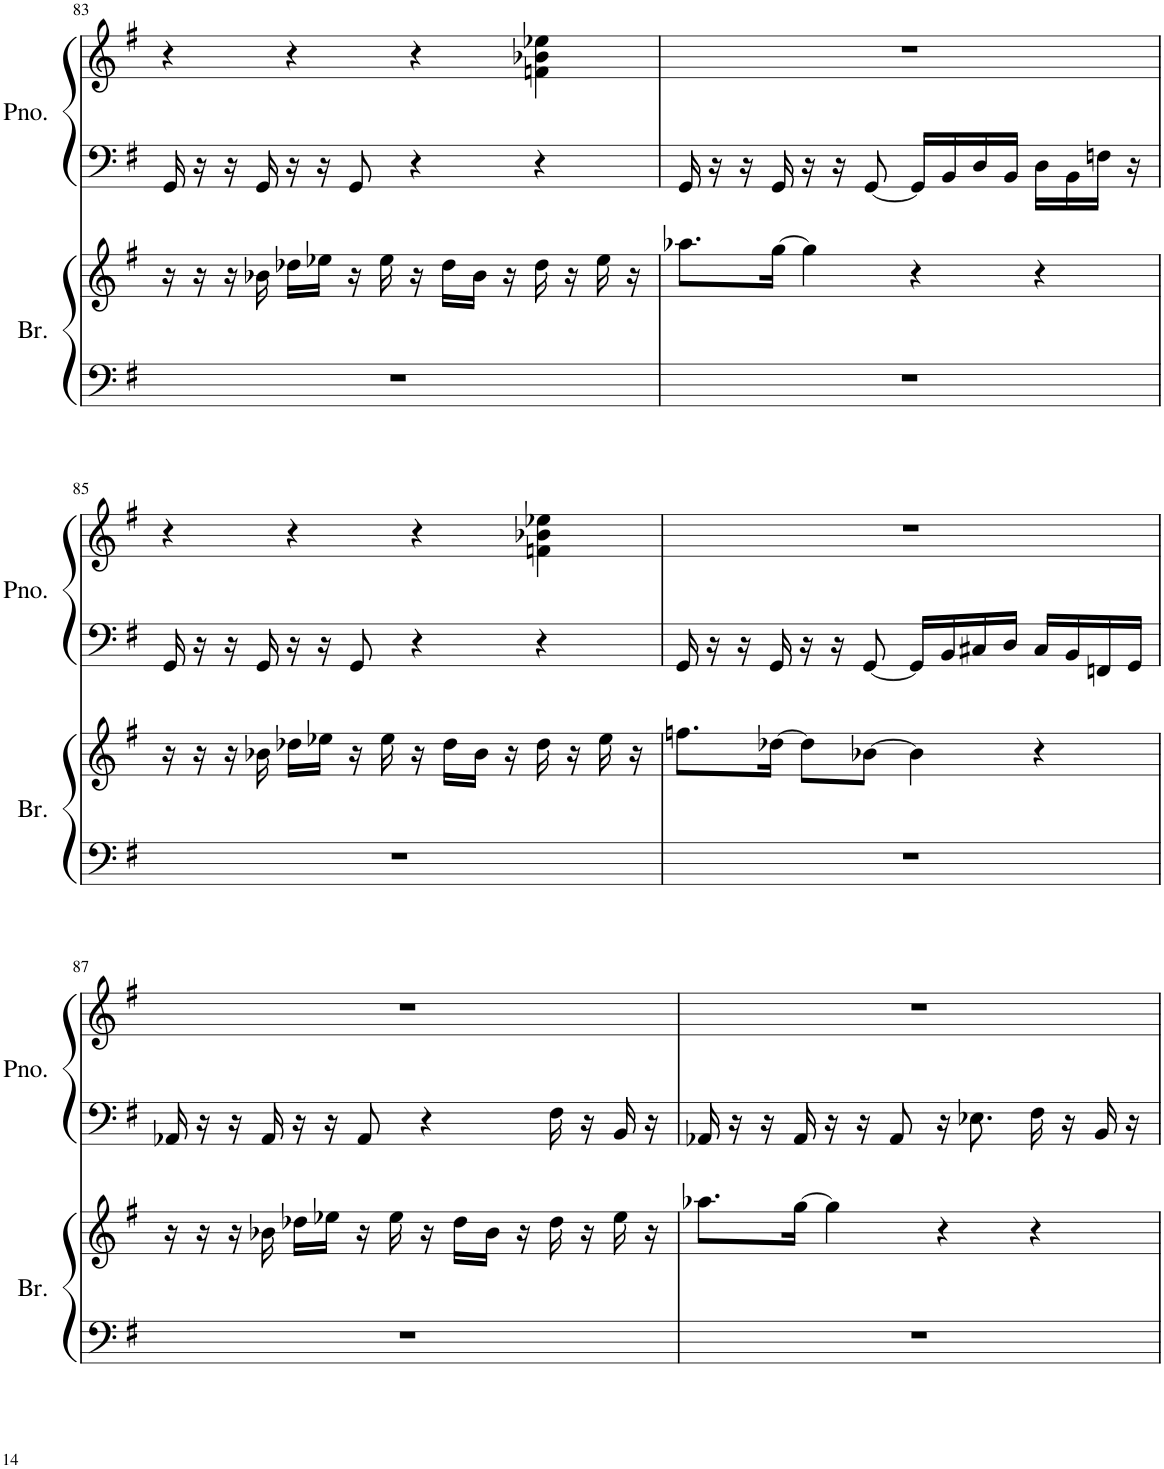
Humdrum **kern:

**kern	**kern	**kern	**kern
*part2	*part2	*part1	*part1
*staff4	*staff3	*staff2	*staff1
*I"Brass	*	*I"Piano	*
*I'Br.	*	*I'Pno.	*
!!LO:PB:g=z
*clefF4	*clefG2	*clefF4	*clefG2
*k[f#]	*k[f#]	*k[f#]	*k[f#]
*M4/4	*M4/4	*M4/4	*M4/4
=83	=83	=83	=83
1r	16r	16GG/	4r
.	16r	16r	.
.	16r	16r	.
.	16b-X\	16GG/	.
.	16dd-X\LL	16r	4r
.	16ee-X\JJ	16r	.
.	16r	8GG/	.
.	16ee-\	.	.
.	16r	4r	4r
.	16dd-\LL	.	.
.	16b-\JJ	.	.
.	16r	.	.
.	16dd-\	4r	4fn\ 4b-X\ 4ee-X\
.	16r	.	.
.	16ee-\	.	.
.	16r	.	.
=84	=84	=84	=84
1r	8.aa-X\L	16GG/	1r
.	.	16r	.
.	.	16r	.
.	[16gg\Jk	16GG/	.
.	4gg\]	16r	.
.	.	16r	.
.	.	[8GG/	.
.	4r	16GG/LL]	.
.	.	16BB/	.
.	.	16D/	.
.	.	16BB/JJ	.
.	4r	16D\LL	.
.	.	16BB\	.
.	.	16Fn\JJ	.
.	.	16r	.
!!LO:LB:g=z
=85	=85	=85	=85
1r	16r	16GG/	4r
.	16r	16r	.
.	16r	16r	.
.	16b-X\	16GG/	.
.	16dd-X\LL	16r	4r
.	16ee-X\JJ	16r	.
.	16r	8GG/	.
.	16ee-\	.	.
.	16r	4r	4r
.	16dd-\LL	.	.
.	16b-\JJ	.	.
.	16r	.	.
.	16dd-\	4r	4fn\ 4b-X\ 4ee-X\
.	16r	.	.
.	16ee-\	.	.
.	16r	.	.
=86	=86	=86	=86
1r	8.ffn\L	16GG/	1r
.	.	16r	.
.	.	16r	.
.	[16dd-X\Jk	16GG/	.
.	8dd-\L]	16r	.
.	.	16r	.
.	[8b-X\J	[8GG/	.
.	4b-\]	16GG/LL]	.
.	.	16BB/	.
.	.	16C#X/	.
.	.	16D/JJ	.
.	4r	16C#/LL	.
.	.	16BB/	.
.	.	16FFn/	.
.	.	16GG/JJ	.
!!LO:LB:g=z
=87	=87	=87	=87
1r	16r	16AA-X/	1r
.	16r	16r	.
.	16r	16r	.
.	16b-X\	16AA-/	.
.	16dd-X\LL	16r	.
.	16ee-X\JJ	16r	.
.	16r	8AA-/	.
.	16ee-\	.	.
.	16r	4r	.
.	16dd-\LL	.	.
.	16b-\JJ	.	.
.	16r	.	.
.	16dd-\	16F#\	.
.	16r	16r	.
.	16ee-\	16BB/	.
.	16r	16r	.
=88	=88	=88	=88
1r	8.aa-X\L	16AA-X/	1r
.	.	16r	.
.	.	16r	.
.	[16gg\Jk	16AA-/	.
.	4gg\]	16r	.
.	.	16r	.
.	.	8AA-/	.
.	4r	16r	.
.	.	8.E-X\	.
.	4r	16F#\	.
.	.	16r	.
.	.	16BB/	.
.	.	16r	.
=	=	=	=
*-	*-	*-	*-
